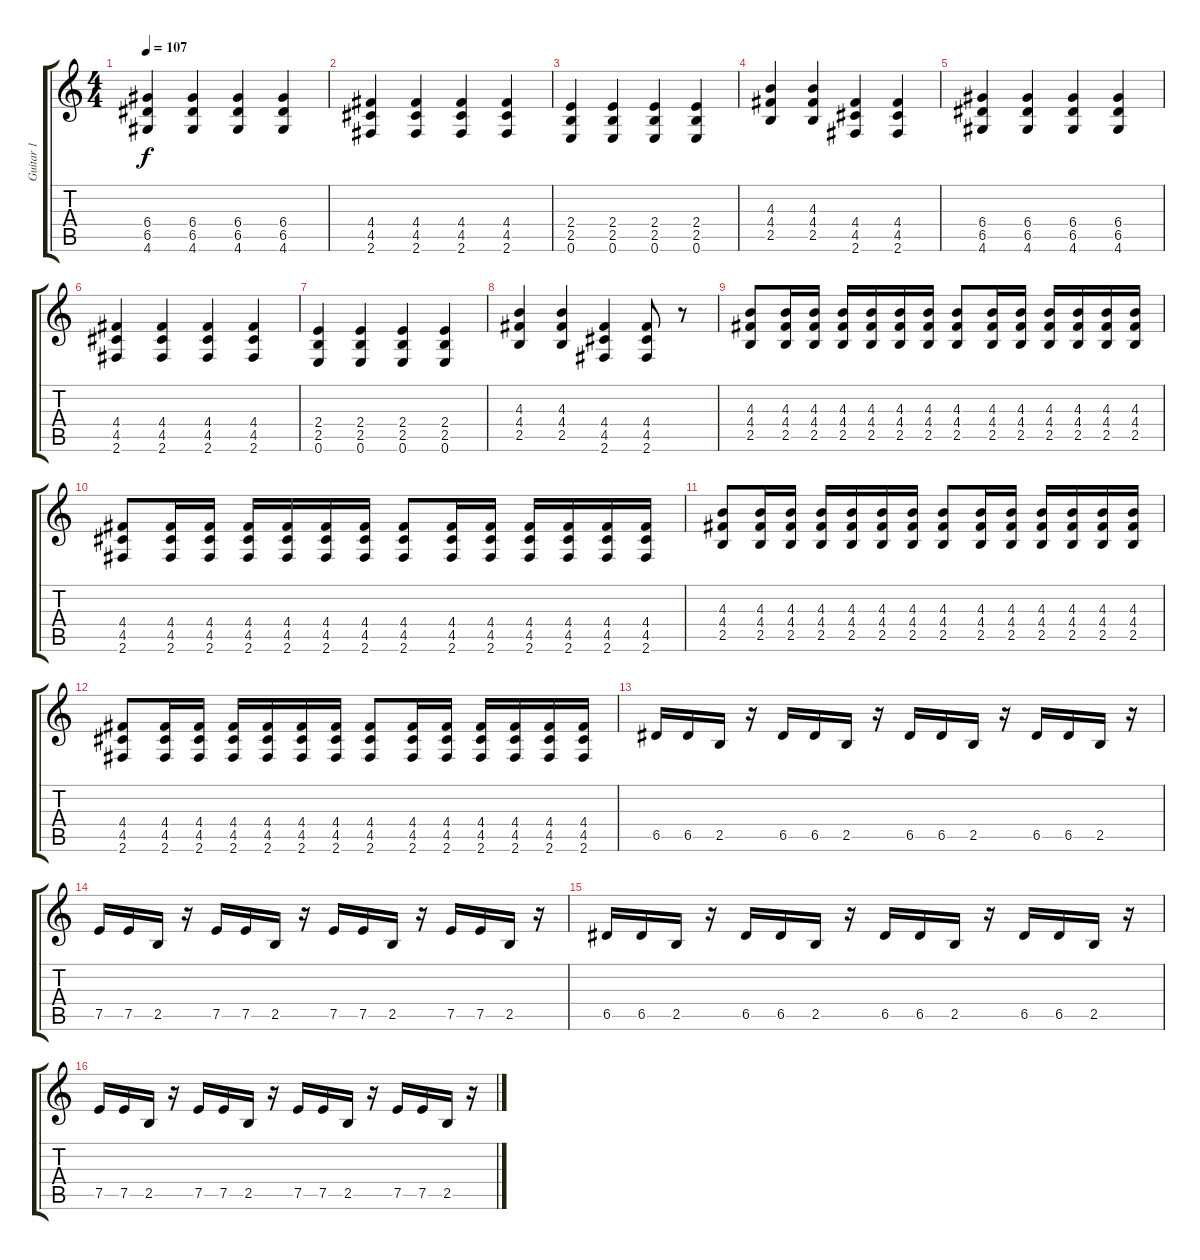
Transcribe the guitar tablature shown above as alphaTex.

\track ("Guitar 1" "Guitar 1") {instrument overdrivenguitar}
\staff {score tabs}
\tuning (E4 B3 G3 D3 A2 E2) {hide}
\ts (4 4)
\tempo 107
\clef g2
\ks c
(6.4 6.5 4.6).4{dy f} (6.4 6.5 4.6).4 (6.4 6.5 4.6).4 (6.4 6.5 4.6).4 |
(4.4 4.5 2.6).4 (4.4 4.5 2.6).4 (4.4 4.5 2.6).4 (4.4 4.5 2.6).4 |
(2.4 2.5 0.6).4 (2.4 2.5 0.6).4 (2.4 2.5 0.6).4 (2.4 2.5 0.6).4 |
(4.3 4.4 2.5).4 (4.3 4.4 2.5).4 (4.4 4.5 2.6).4 (4.4 4.5 2.6).4 |
(6.4 6.5 4.6).4 (6.4 6.5 4.6).4 (6.4 6.5 4.6).4 (6.4 6.5 4.6).4 |
(4.4 4.5 2.6).4 (4.4 4.5 2.6).4 (4.4 4.5 2.6).4 (4.4 4.5 2.6).4 |
(2.4 2.5 0.6).4 (2.4 2.5 0.6).4 (2.4 2.5 0.6).4 (2.4 2.5 0.6).4 |
(4.3 4.4 2.5).4 (4.3 4.4 2.5).4 (4.4 4.5 2.6).4 (4.4 4.5 2.6).8 r.8 |
(4.3 4.4 2.5).8 (4.3 4.4 2.5).16 (4.3 4.4 2.5).16 (4.3 4.4 2.5).16 (4.3 4.4 2.5).16 (4.3 4.4 2.5).16 (4.3 4.4 2.5).16 (4.3 4.4 2.5).8 (4.3 4.4 2.5).16 (4.3 4.4 2.5).16 (4.3 4.4 2.5).16 (4.3 4.4 2.5).16 (4.3 4.4 2.5).16 (4.3 4.4 2.5).16 |
(4.4 4.5 2.6).8 (4.4 4.5 2.6).16 (4.4 4.5 2.6).16 (4.4 4.5 2.6).16 (4.4 4.5 2.6).16 (4.4 4.5 2.6).16 (4.4 4.5 2.6).16 (4.4 4.5 2.6).8 (4.4 4.5 2.6).16 (4.4 4.5 2.6).16 (4.4 4.5 2.6).16 (4.4 4.5 2.6).16 (4.4 4.5 2.6).16 (4.4 4.5 2.6).16 |
(4.3 4.4 2.5).8 (4.3 4.4 2.5).16 (4.3 4.4 2.5).16 (4.3 4.4 2.5).16 (4.3 4.4 2.5).16 (4.3 4.4 2.5).16 (4.3 4.4 2.5).16 (4.3 4.4 2.5).8 (4.3 4.4 2.5).16 (4.3 4.4 2.5).16 (4.3 4.4 2.5).16 (4.3 4.4 2.5).16 (4.3 4.4 2.5).16 (4.3 4.4 2.5).16 |
(4.4 4.5 2.6).8 (4.4 4.5 2.6).16 (4.4 4.5 2.6).16 (4.4 4.5 2.6).16 (4.4 4.5 2.6).16 (4.4 4.5 2.6).16 (4.4 4.5 2.6).16 (4.4 4.5 2.6).8 (4.4 4.5 2.6).16 (4.4 4.5 2.6).16 (4.4 4.5 2.6).16 (4.4 4.5 2.6).16 (4.4 4.5 2.6).16 (4.4 4.5 2.6).16 |
6.5.16 6.5.16 2.5.16 r.16 6.5.16 6.5.16 2.5.16 r.16 6.5.16 6.5.16 2.5.16 r.16 6.5.16 6.5.16 2.5.16 r.16 |
7.5.16 7.5.16 2.5.16 r.16 7.5.16 7.5.16 2.5.16 r.16 7.5.16 7.5.16 2.5.16 r.16 7.5.16 7.5.16 2.5.16 r.16 |
6.5.16 6.5.16 2.5.16 r.16 6.5.16 6.5.16 2.5.16 r.16 6.5.16 6.5.16 2.5.16 r.16 6.5.16 6.5.16 2.5.16 r.16 |
7.5.16 7.5.16 2.5.16 r.16 7.5.16 7.5.16 2.5.16 r.16 7.5.16 7.5.16 2.5.16 r.16 7.5.16 7.5.16 2.5.16 r.16
